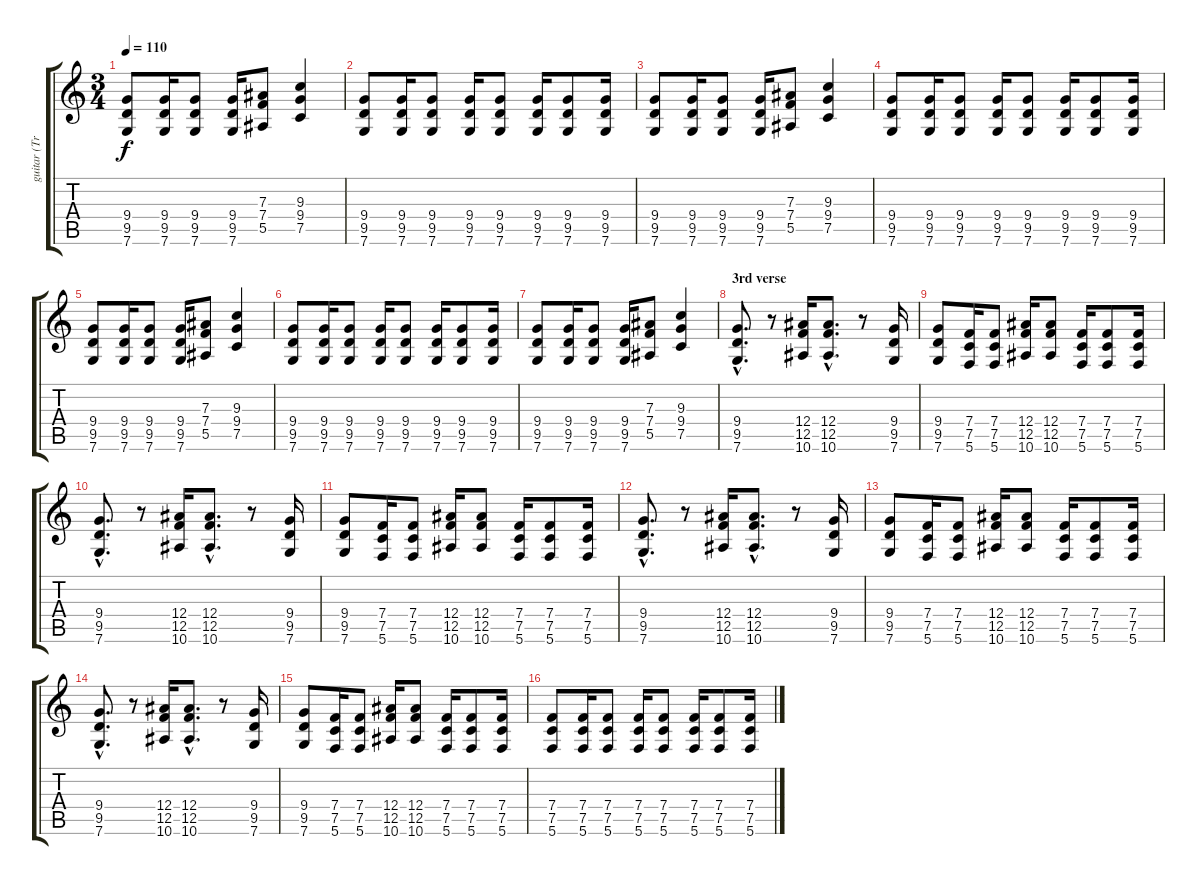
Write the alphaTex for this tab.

\track ("guitar (Troy Van Leeuwen)" "guitar (Tr") {instrument overdrivenguitar}
\staff {score tabs}
\tuning (C4 G3 Eb3 Bb2 F2 C2) {hide}
\ts (3 4)
\tempo 110
\clef g2
\ks c
(9.4 9.5 7.6).8{dy f} (9.4 9.5 7.6).16 (9.4 9.5 7.6).8 (9.4 9.5 7.6).16 (7.3 7.4 5.5).8 (9.3 9.4 7.5).4 |
(9.4 9.5 7.6).8 (9.4 9.5 7.6).16 (9.4 9.5 7.6).8 (9.4 9.5 7.6).16 (9.4 9.5 7.6).8 (9.4 9.5 7.6).16 (9.4 9.5 7.6).8 (9.4 9.5 7.6).16 |
(9.4 9.5 7.6).8 (9.4 9.5 7.6).16 (9.4 9.5 7.6).8 (9.4 9.5 7.6).16 (7.3 7.4 5.5).8 (9.3 9.4 7.5).4 |
(9.4 9.5 7.6).8 (9.4 9.5 7.6).16 (9.4 9.5 7.6).8 (9.4 9.5 7.6).16 (9.4 9.5 7.6).8 (9.4 9.5 7.6).16 (9.4 9.5 7.6).8 (9.4 9.5 7.6).16 |
(9.4 9.5 7.6).8 (9.4 9.5 7.6).16 (9.4 9.5 7.6).8 (9.4 9.5 7.6).16 (7.3 7.4 5.5).8 (9.3 9.4 7.5).4 |
(9.4 9.5 7.6).8 (9.4 9.5 7.6).16 (9.4 9.5 7.6).8 (9.4 9.5 7.6).16 (9.4 9.5 7.6).8 (9.4 9.5 7.6).16 (9.4 9.5 7.6).8 (9.4 9.5 7.6).16 |
(9.4 9.5 7.6).8 (9.4 9.5 7.6).16 (9.4 9.5 7.6).8 (9.4 9.5 7.6).16 (7.3 7.4 5.5).8 (9.3 9.4 7.5).4 |
\section ("" "3rd verse")
(9.4{hac} 9.5{hac} 7.6{hac}).8{d} r.8 (12.4 12.5 10.6).16 (12.4{hac} 12.5{hac} 10.6{hac}).8{d} r.8 (9.4 9.5 7.6).16 |
(9.4 9.5 7.6).8 (7.4 7.5 5.6).16 (7.4 7.5 5.6).8 (12.4 12.5 10.6).16 (12.4 12.5 10.6).8 (7.4 7.5 5.6).16 (7.4 7.5 5.6).8 (7.4 7.5 5.6).16 |
(9.4{hac} 9.5{hac} 7.6{hac}).8{d} r.8 (12.4 12.5 10.6).16 (12.4{hac} 12.5{hac} 10.6{hac}).8{d} r.8 (9.4 9.5 7.6).16 |
(9.4 9.5 7.6).8 (7.4 7.5 5.6).16 (7.4 7.5 5.6).8 (12.4 12.5 10.6).16 (12.4 12.5 10.6).8 (7.4 7.5 5.6).16 (7.4 7.5 5.6).8 (7.4 7.5 5.6).16 |
(9.4{hac} 9.5{hac} 7.6{hac}).8{d} r.8 (12.4 12.5 10.6).16 (12.4{hac} 12.5{hac} 10.6{hac}).8{d} r.8 (9.4 9.5 7.6).16 |
(9.4 9.5 7.6).8 (7.4 7.5 5.6).16 (7.4 7.5 5.6).8 (12.4 12.5 10.6).16 (12.4 12.5 10.6).8 (7.4 7.5 5.6).16 (7.4 7.5 5.6).8 (7.4 7.5 5.6).16 |
(9.4{hac} 9.5{hac} 7.6{hac}).8{d} r.8 (12.4 12.5 10.6).16 (12.4{hac} 12.5{hac} 10.6{hac}).8{d} r.8 (9.4 9.5 7.6).16 |
(9.4 9.5 7.6).8 (7.4 7.5 5.6).16 (7.4 7.5 5.6).8 (12.4 12.5 10.6).16 (12.4 12.5 10.6).8 (7.4 7.5 5.6).16 (7.4 7.5 5.6).8 (7.4 7.5 5.6).16 |
(7.4 7.5 5.6).8 (7.4 7.5 5.6).16 (7.4 7.5 5.6).8 (7.4 7.5 5.6).16 (7.4 7.5 5.6).8 (7.4 7.5 5.6).16 (7.4 7.5 5.6).8 (7.4 7.5 5.6).16
